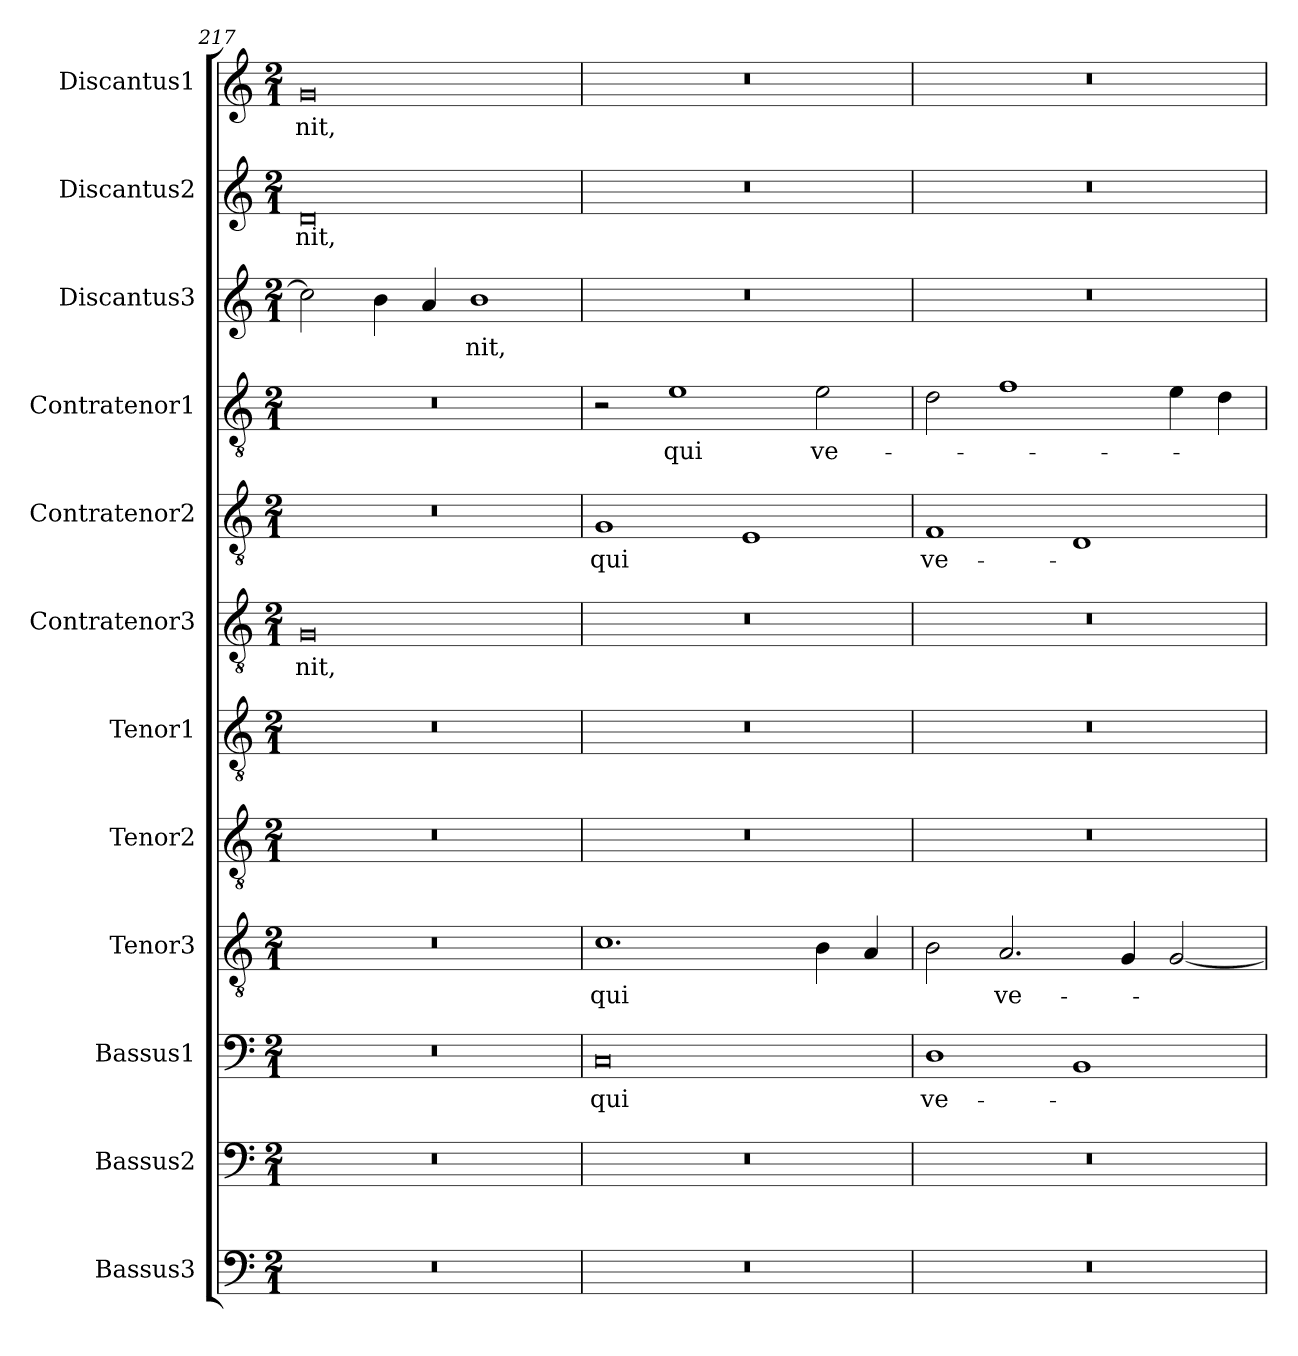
**kern	**kern	**kern	**text	**kern	**text	**kern	**kern	**kern	**text	**kern	**text	**kern	**text	**kern	**text	**kern	**text	**kern	**text
*part12	*part11	*part10	*part10	*part9	*part9	*part8	*part7	*part6	*part6	*part5	*part5	*part4	*part4	*part3	*part3	*part2	*part2	*part1	*part1
*staff12	*staff11	*staff10	*staff10	*staff9	*staff9	*staff8	*staff7	*staff6	*staff6	*staff5	*staff5	*staff4	*staff4	*staff3	*staff3	*staff2	*staff2	*staff1	*staff1
*I"Bassus3	*I"Bassus2	*I"Bassus1	*	*I"Tenor3	*	*I"Tenor2	*I"Tenor1	*I"Contratenor3	*	*I"Contratenor2	*	*I"Contratenor1	*	*I"Discantus3	*	*I"Discantus2	*	*I"Discantus1	*
*I'B3	*I'B2	*I'B1	*	*I'T3	*	*I'T2	*I'T1	*I'Ct3	*	*I'Ct2	*	*I'Ct1	*	*I'D3	*	*I'D2	*	*I'D1	*
*clefF4	*clefF4	*clefF4	*	*clefGv2	*	*clefGv2	*clefGv2	*clefGv2	*	*clefGv2	*	*clefGv2	*	*clefG2	*	*clefG2	*	*clefG2	*
*k[]	*k[]	*k[]	*	*k[]	*	*k[]	*k[]	*k[]	*	*k[]	*	*k[]	*	*k[]	*	*k[]	*	*k[]	*
*M2/1	*M2/1	*M2/1	*	*M2/1	*	*M2/1	*M2/1	*M2/1	*	*M2/1	*	*M2/1	*	*M2/1	*	*M2/1	*	*M2/1	*
=217	=217	=217	=217	=217	=217	=217	=217	=217	=217	=217	=217	=217	=217	=217	=217	=217	=217	=217	=217
0r	0r	0r	.	0r	.	0r	0r	0G/	-nit,	0r	.	0r	.	2cc\]	.	0d/	-nit,	0g/	-nit,
.	.	.	.	.	.	.	.	.	.	.	.	.	.	4b\	.	.	.	.	.
.	.	.	.	.	.	.	.	.	.	.	.	.	.	4a/	.	.	.	.	.
.	.	.	.	.	.	.	.	.	.	.	.	.	.	1b\	-nit,	.	.	.	.
=218	=218	=218	=218	=218	=218	=218	=218	=218	=218	=218	=218	=218	=218	=218	=218	=218	=218	=218	=218
0r	0r	0C/	qui	1.c\	qui	0r	0r	0r	.	1G/	qui	2r	.	0r	.	0r	.	0r	.
.	.	.	.	.	.	.	.	.	.	.	.	1e\	qui	.	.	.	.	.	.
.	.	.	.	.	.	.	.	.	.	1E/	.	.	.	.	.	.	.	.	.
.	.	.	.	4B\	.	.	.	.	.	.	.	2e\	ve-	.	.	.	.	.	.
.	.	.	.	4A/	.	.	.	.	.	.	.	.	.	.	.	.	.	.	.
=219	=219	=219	=219	=219	=219	=219	=219	=219	=219	=219	=219	=219	=219	=219	=219	=219	=219	=219	=219
0r	0r	1D\	ve-	2B\	.	0r	0r	0r	.	1F/	ve-	2d\	.	0r	.	0r	.	0r	.
.	.	.	.	2.A/	ve-	.	.	.	.	.	.	1f\	.	.	.	.	.	.	.
.	.	1BB/	.	.	.	.	.	.	.	1D/	.	.	.	.	.	.	.	.	.
.	.	.	.	4G/	.	.	.	.	.	.	.	.	.	.	.	.	.	.	.
.	.	.	.	[2G/	.	.	.	.	.	.	.	4e\	.	.	.	.	.	.	.
.	.	.	.	.	.	.	.	.	.	.	.	4d\	.	.	.	.	.	.	.
=	=	=	=	=	=	=	=	=	=	=	=	=	=	=	=	=	=	=	=
*-	*-	*-	*-	*-	*-	*-	*-	*-	*-	*-	*-	*-	*-	*-	*-	*-	*-	*-	*-
